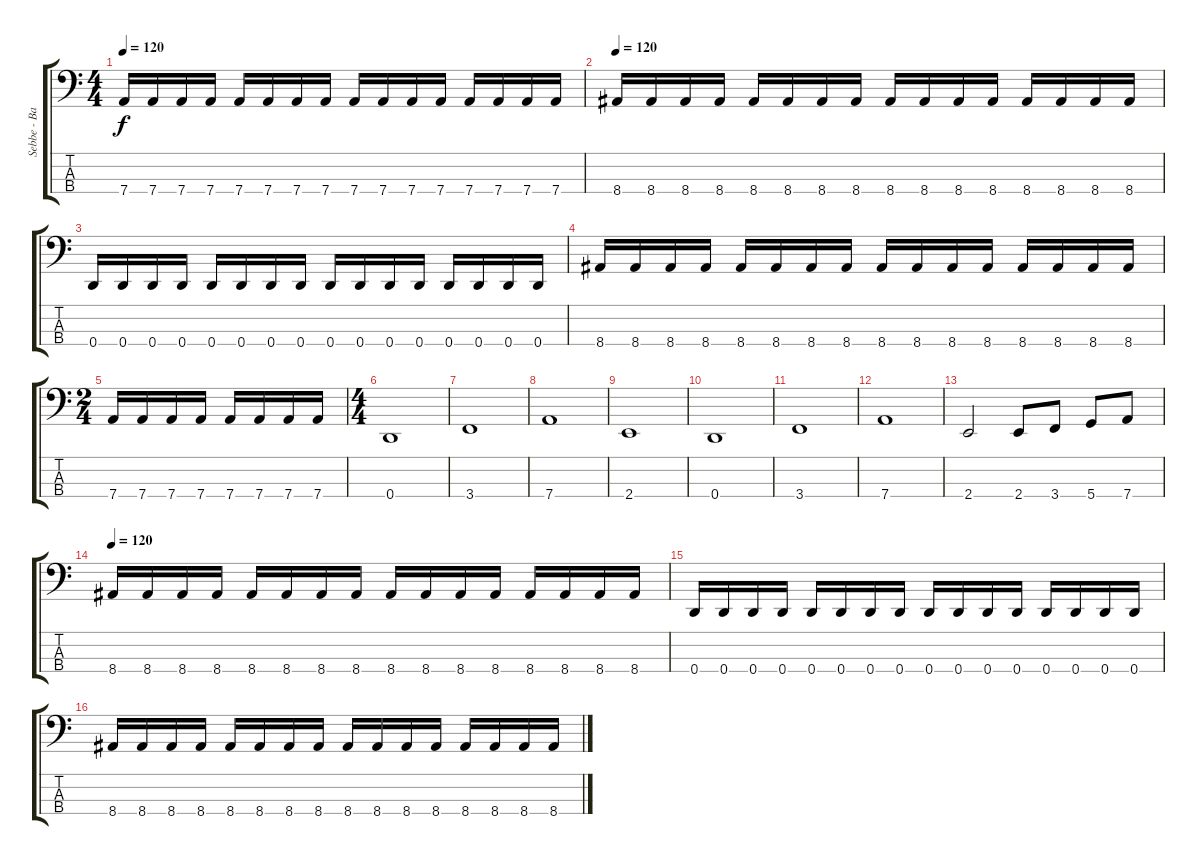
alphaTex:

\track ("Sebbe - Bass Guitar" "Sebbe - Ba") {instrument fretlessbass}
\staff {score tabs}
\tuning (F2 C2 G1 D1) {hide}
\ts (4 4)
\tempo 120
\clef f4
\ks c
7.4.16{dy f} 7.4.16 7.4.16 7.4.16 7.4.16 7.4.16 7.4.16 7.4.16 7.4.16 7.4.16 7.4.16 7.4.16 7.4.16 7.4.16 7.4.16 7.4.16 |
\tempo 120
8.4.16 8.4.16 8.4.16 8.4.16 8.4.16 8.4.16 8.4.16 8.4.16 8.4.16 8.4.16 8.4.16 8.4.16 8.4.16 8.4.16 8.4.16 8.4.16 |
0.4.16 0.4.16 0.4.16 0.4.16 0.4.16 0.4.16 0.4.16 0.4.16 0.4.16 0.4.16 0.4.16 0.4.16 0.4.16 0.4.16 0.4.16 0.4.16 |
8.4.16 8.4.16 8.4.16 8.4.16 8.4.16 8.4.16 8.4.16 8.4.16 8.4.16 8.4.16 8.4.16 8.4.16 8.4.16 8.4.16 8.4.16 8.4.16 |
\ts (2 4)
7.4.16 7.4.16 7.4.16 7.4.16 7.4.16 7.4.16 7.4.16 7.4.16 |
\ts (4 4)
0.4.1 |
3.4.1 |
7.4.1 |
2.4.1 |
0.4.1 |
3.4.1 |
7.4.1 |
2.4.2 2.4.8 3.4.8 5.4.8 7.4.8 |
\tempo 120
8.4.16 8.4.16 8.4.16 8.4.16 8.4.16 8.4.16 8.4.16 8.4.16 8.4.16 8.4.16 8.4.16 8.4.16 8.4.16 8.4.16 8.4.16 8.4.16 |
0.4.16 0.4.16 0.4.16 0.4.16 0.4.16 0.4.16 0.4.16 0.4.16 0.4.16 0.4.16 0.4.16 0.4.16 0.4.16 0.4.16 0.4.16 0.4.16 |
8.4.16 8.4.16 8.4.16 8.4.16 8.4.16 8.4.16 8.4.16 8.4.16 8.4.16 8.4.16 8.4.16 8.4.16 8.4.16 8.4.16 8.4.16 8.4.16
